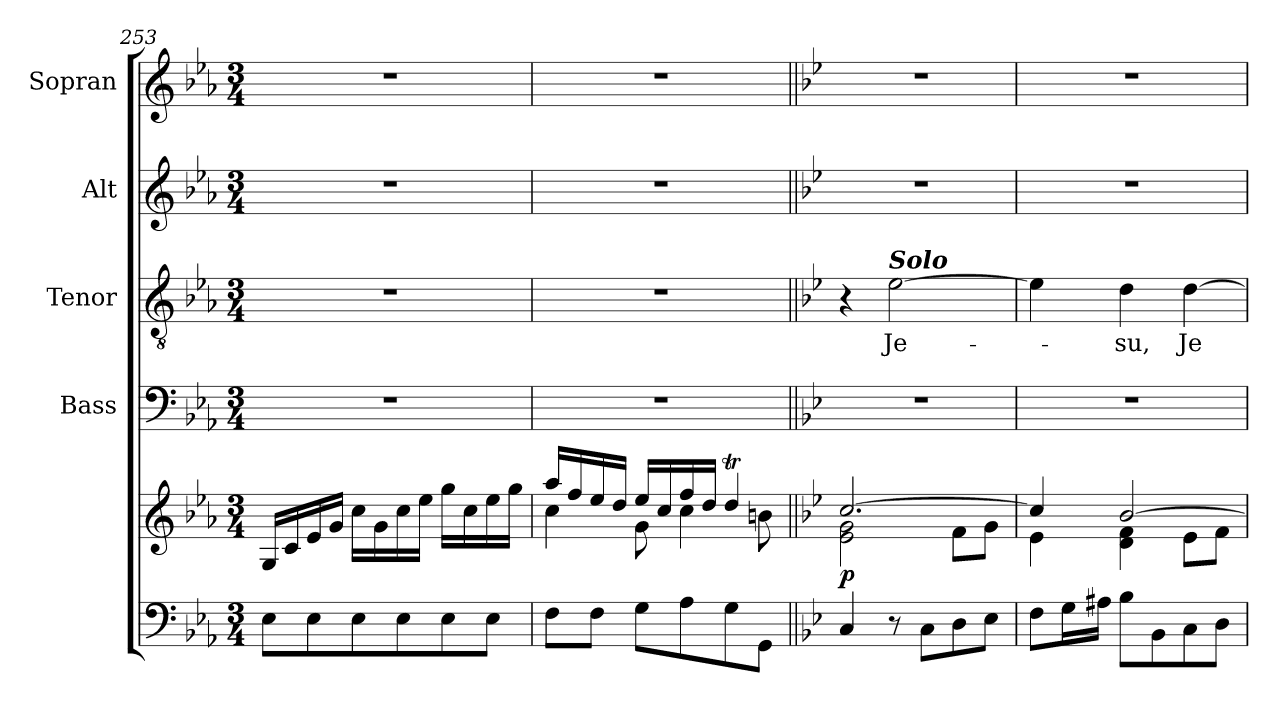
**kern	**kern	**dynam	**kern	**kern	**text	**kern	**kern
*part5	*part5	*part5	*part4	*part3	*part3	*part2	*part1
*staff6	*staff5	*staff5/6	*staff4	*staff3	*staff3	*staff2	*staff1
*	*	*	*I"Bass	*I"Tenor	*	*I"Alt	*I"Sopran
*	*	*	*I'B.	*I'T.	*	*I'A.	*I'S.
*clefF4	*clefG2	*	*clefF4	*clefGv2	*	*clefG2	*clefG2
*k[b-e-a-]	*k[b-e-a-]	*	*k[b-e-a-]	*k[b-e-a-]	*	*k[b-e-a-]	*k[b-e-a-]
*E-:	*E-:	*	*E-:	*E-:	*	*E-:	*E-:
*M3/4	*M3/4	*	*M3/4	*M3/4	*	*M3/4	*M3/4
=253	=253	=253	=253	=253	=253	=253	=253
8E-\L	16G/LL	.	2.r	2.r	.	2.r	2.r
.	16c/	.	.	.	.	.	.
8E-\	16e-/	.	.	.	.	.	.
.	16g/JJ	.	.	.	.	.	.
8E-\	16cc\LL	.	.	.	.	.	.
.	16g\	.	.	.	.	.	.
8E-\	16cc\	.	.	.	.	.	.
.	16ee-\JJ	.	.	.	.	.	.
8E-\	16gg\LL	.	.	.	.	.	.
.	16cc\	.	.	.	.	.	.
8E-\J	16ee-\	.	.	.	.	.	.
.	16gg\JJ	.	.	.	.	.	.
=254	=254	=254	=254	=254	=254	=254	=254
*	*^	*	*	*	*	*	*
8F\L	16aa-/LL	4cc\	.	2.r	2.r	.	2.r	2.r
.	16ff/	.	.	.	.	.	.	.
8F\J	16ee-/	.	.	.	.	.	.	.
.	16dd/JJ	.	.	.	.	.	.	.
8G\L	16ee-/LL	8g\	.	.	.	.	.	.
.	16cc/	.	.	.	.	.	.	.
8A-\	16ff/	4cc\	.	.	.	.	.	.
.	16dd/JJ	.	.	.	.	.	.	.
8G\	4ddt/	.	.	.	.	.	.	.
8GG\J	.	8bn\	.	.	.	.	.	.
!!LO:LB:g=z
=255||	=255||	=255||	=255||	=255||	=255||	=255||	=255||	=255||
*k[b-e-]	*k[b-e-]	*	*	*k[b-e-]	*k[b-e-]	*	*k[b-e-]	*k[b-e-]
*B-:	*B-:	*	*	*B-:	*B-:	*	*B-:	*B-:
!	!	!	!LO:DY:b	!	!	!	!	!
4C/	[>2.cc/	2e-\ 2g\	p	2.r	4r	.	2.r	2.r
!	!	!	!	!	!LO:TX:a:Bi:t=Solo	!	!	!
!	!	!	!	!	!	!LO:LY:b	!	!
8r	.	.	.	.	[2e-\	Je-	.	.
8C\L	.	.	.	.	.	.	.	.
8D\	.	8f\L	.	.	.	.	.	.
8E-\J	.	8g\J	.	.	.	.	.	.
=256	=256	=256	=256	=256	=256	=256	=256	=256
8F\L	4cc/]	4e-\	.	2.r	4e-\]	.	2.r	2.r
16G\L	.	.	.	.	.	.	.	.
16A#\JJ	.	.	.	.	.	.	.	.
!	!	!	!	!	!	!LO:LY:b	!	!
8B-\L	[>2b-/	4d\ 4f\	.	.	4d\	-su,	.	.
8BB-\	.	.	.	.	.	.	.	.
!	!	!	!	!	!	!LO:LY:b	!	!
8C\	.	8e-\L	.	.	[4d\	Je-	.	.
8D\J	.	8f\J	.	.	.	.	.	.
*	*v	*v	*	*	*	*	*	*
=	=	=	=	=	=	=	=
*-	*-	*-	*-	*-	*-	*-	*-
